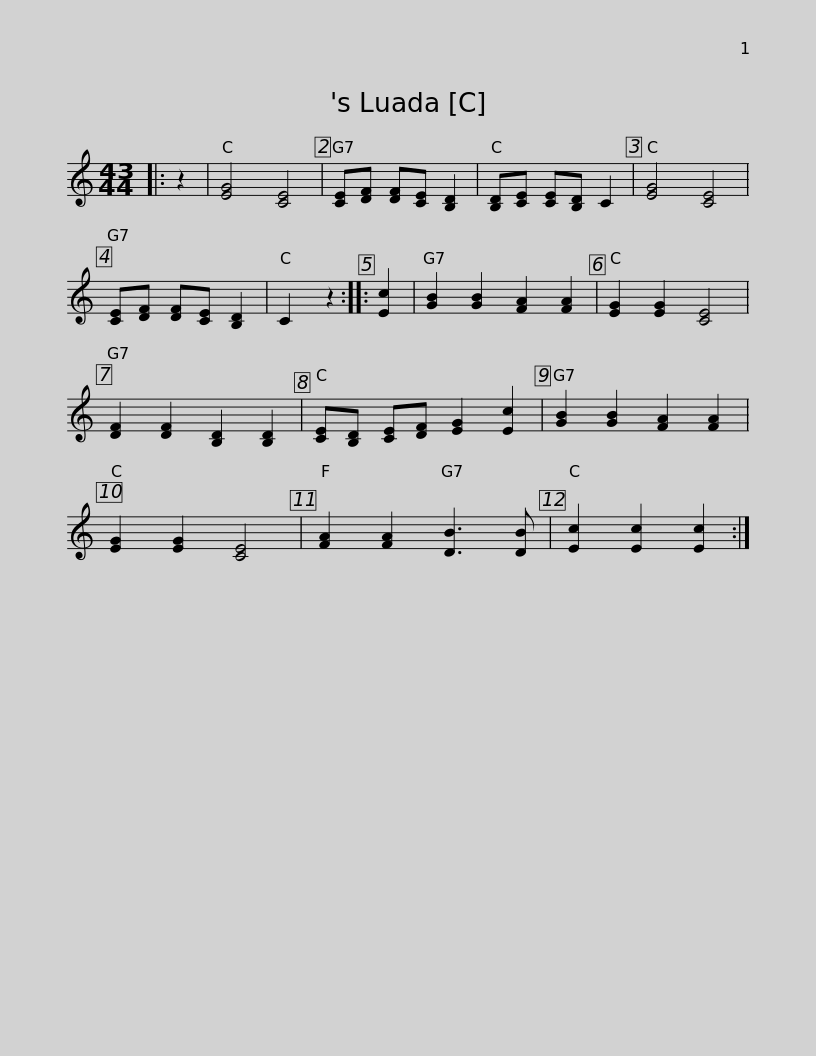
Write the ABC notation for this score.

X:1
L:1/8
M:43/44
I:linebreak $
K:C
V:1 treble
V:1
|: z2 | [EG]4 [CE]4 | [CE][DF] [DF][CE] [B,D]2 | [B,D][CE] [CE][B,D] C2 | [EG]4 [CE]4 | %5
 [CE][DF] [DF][CE] [B,D]2 | C2 z2 :: [Ec]2 | [GB]2 [GB]2 [FA]2 [FA]2 | [EG]2 [EG]2 [CE]4 |$ %10
 [DF]2 [DF]2 [B,D]2 [B,D]2 | [CE][B,D] [CE][DF] [EG]2 [Ec]2 | [GB]2 [GB]2 [FA]2 [FA]2 | [EG]2 [EG]2 [CE]4 | [FA]2 [FA]2 [DB]3 [DB] | %15
 [Ec]2 [Ec]2 [Ec]2 :| %16
